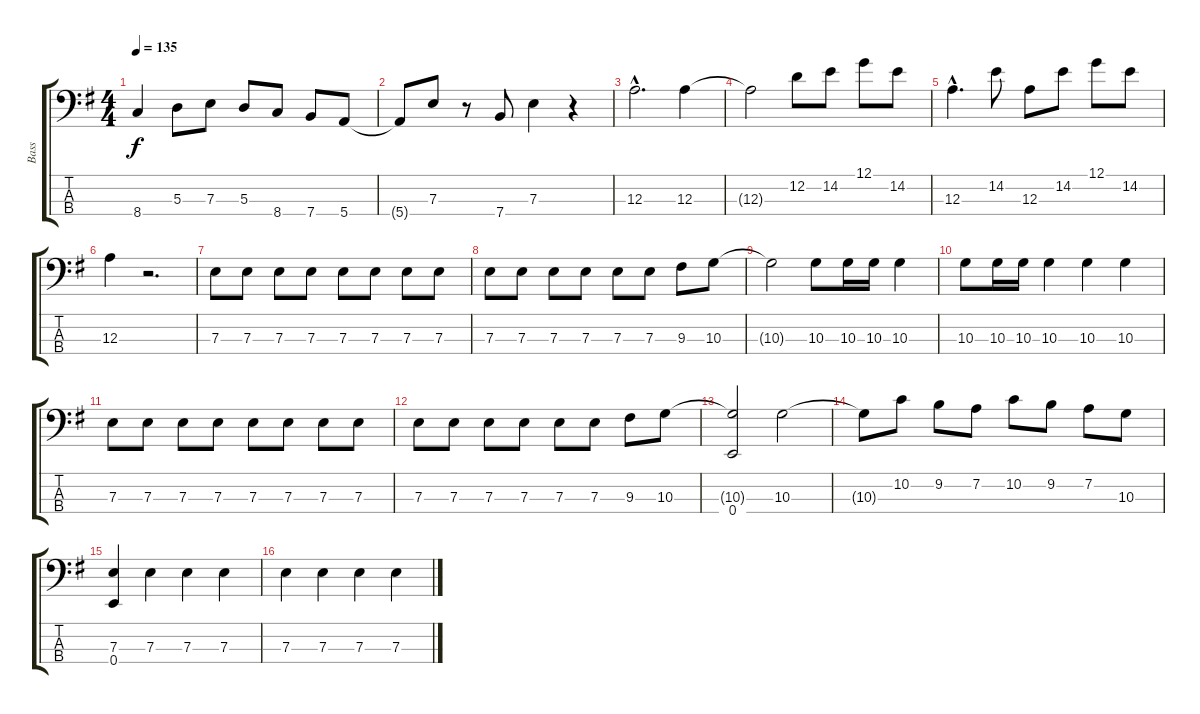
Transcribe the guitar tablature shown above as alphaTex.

\track ("Bass" "Bass") {instrument electricbassfinger}
\staff {score tabs}
\tuning (G2 D2 A1 E1) {hide}
\ts (4 4)
\tempo 135
\clef f4
\ks g
8.4.4{dy f} 5.3.8 7.3.8 5.3.8 8.4.8 7.4.8 5.4.8 |
5.4{t}.8 7.3.8 r.8 7.4.8 7.3.4 r.4 |
12.3{hac}.2{d} 12.3.4 |
12.3{t}.2 12.2.8 14.2.8 12.1.8 14.2.8 |
12.3{hac}.4{d} 14.2.8 12.3.8 14.2.8 12.1.8 14.2.8 |
12.3.4 r.2{d} |
7.3.8 7.3.8 7.3.8 7.3.8 7.3.8 7.3.8 7.3.8 7.3.8 |
7.3.8 7.3.8 7.3.8 7.3.8 7.3.8 7.3.8 9.3.8 10.3.8 |
10.3{t}.2 10.3.8 10.3.16 10.3.16 10.3.4 |
10.3.8 10.3.16 10.3.16 10.3.4 10.3.4 10.3.4 |
7.3.8 7.3.8 7.3.8 7.3.8 7.3.8 7.3.8 7.3.8 7.3.8 |
7.3.8 7.3.8 7.3.8 7.3.8 7.3.8 7.3.8 9.3.8 10.3.8 |
(10.3{t} 0.4).2 10.3.2 |
10.3{t}.8 10.2.8 9.2.8 7.2.8 10.2.8 9.2.8 7.2.8 10.3.8 |
(7.3 0.4).4 7.3.4 7.3.4 7.3.4 |
7.3.4 7.3.4 7.3.4 7.3.4
